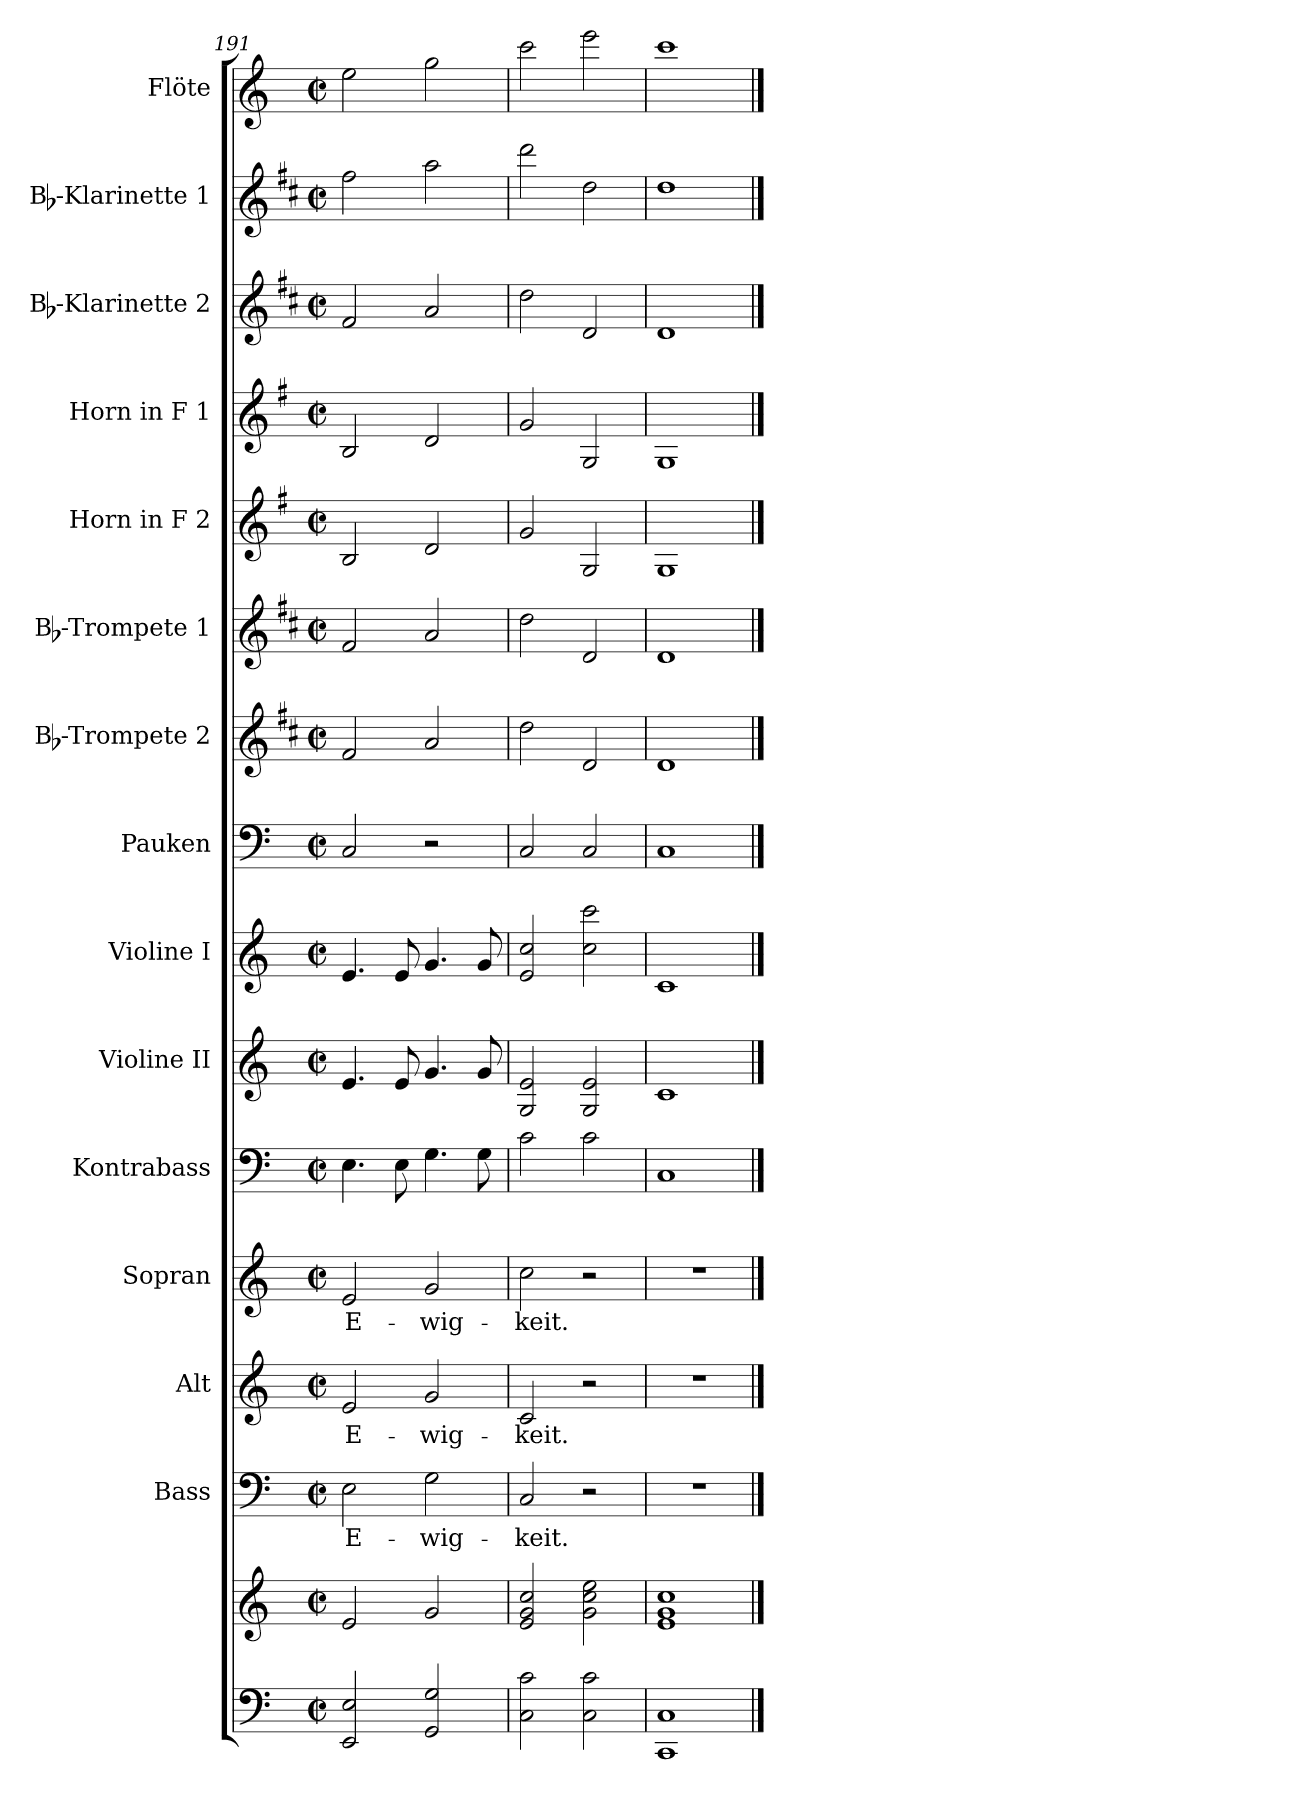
**kern	**kern	**kern	**text	**kern	**text	**kern	**text	**kern	**kern	**kern	**kern	**kern	**kern	**kern	**kern	**kern	**kern	**kern
*part15	*part15	*part14	*part14	*part13	*part13	*part12	*part12	*part11	*part10	*part9	*part8	*part7	*part6	*part5	*part4	*part3	*part2	*part1
*staff16	*staff15	*staff14	*staff14	*staff13	*staff13	*staff12	*staff12	*staff11	*staff10	*staff9	*staff8	*staff7	*staff6	*staff5	*staff4	*staff3	*staff2	*staff1
*	*	*I"Bass	*	*I"Alt	*	*I"Sopran	*	*I"Kontrabass	*I"Violine II	*I"Violine I	*I"Pauken	*I"Bb-Trompete 2	*I"Bb-Trompete 1	*I"Horn in F 2	*I"Horn in F 1	*I"Bb-Klarinette 2	*I"Bb-Klarinette 1	*I"Flöte
*	*	*I'B.	*	*I'A.	*	*I'S.	*	*I'Kb.	*I'Vl. II	*I'Vl. I	*I'Pk.	*I'Bb Trp. 2	*I'Bb Trp. 1	*	*	*I'Bb Kl. 2	*I'Bb Kl. 1	*I'Fl.
*clefF4	*clefG2	*clefF4	*	*clefG2	*	*clefG2	*	*clefF4	*clefG2	*clefG2	*clefF4	*clefG2	*clefG2	*clefG2	*clefG2	*clefG2	*clefG2	*clefG2
*	*	*	*	*	*	*	*	*ITrd7c12	*	*	*	*ITrd1c2	*ITrd1c2	*ITrd4c7	*ITrd4c7	*ITrd1c2	*ITrd1c2	*
*k[]	*k[]	*k[]	*	*k[]	*	*k[]	*	*k[]	*k[]	*k[]	*k[]	*k[]	*k[]	*k[]	*k[]	*k[]	*k[]	*k[]
*C:	*C:	*C:	*	*C:	*	*C:	*	*C:	*C:	*C:	*C:	*C:	*C:	*C:	*C:	*C:	*C:	*C:
*M2/2	*M2/2	*M2/2	*	*M2/2	*	*M2/2	*	*M2/2	*M2/2	*M2/2	*M2/2	*M2/2	*M2/2	*M2/2	*M2/2	*M2/2	*M2/2	*M2/2
*met(c|)	*met(c|)	*met(c|)	*	*met(c|)	*	*met(c|)	*	*met(c|)	*met(c|)	*met(c|)	*met(c|)	*met(c|)	*met(c|)	*met(c|)	*met(c|)	*met(c|)	*met(c|)	*met(c|)
=191	=191	=191	=191	=191	=191	=191	=191	=191	=191	=191	=191	=191	=191	=191	=191	=191	=191	=191
!	!	!	!LO:LY:b	!	!LO:LY:b	!	!LO:LY:b	!	!	!	!	!	!	!	!	!	!	!
2EE/ 2E/	2e/	2E\	E-	2e/	E-	2e/	E-	4.EE\	4.e/	4.e/	2C/	2e/	2e/	2E/	2E/	2e/	2ee\	2ee\
.	.	.	.	.	.	.	.	8EE\	8e/	8e/	.	.	.	.	.	.	.	.
!	!	!	!LO:LY:b	!	!LO:LY:b	!	!LO:LY:b	!	!	!	!	!	!	!	!	!	!	!
2GG/ 2G/	2g/	2G\	-wig-	2g/	-wig-	2g/	-wig-	4.GG\	4.g/	4.g/	2r	2g/	2g/	2G/	2G/	2g/	2gg\	2gg\
.	.	.	.	.	.	.	.	8GG\	8g/	8g/	.	.	.	.	.	.	.	.
=192	=192	=192	=192	=192	=192	=192	=192	=192	=192	=192	=192	=192	=192	=192	=192	=192	=192	=192
!	!	!	!LO:LY:b	!	!LO:LY:b	!	!LO:LY:b	!	!	!	!	!	!	!	!	!	!	!
2C\ 2c\	2e/ 2g/ 2cc/	2C/	-keit.	2c/	-keit.	2cc\	-keit.	2C\	2G/ 2e/	2e/ 2cc/	2C/	2cc\	2cc\	2c/	2c/	2cc\	2ccc\	2ccc\
2C\ 2c\	2g\ 2cc\ 2ee\	2r	.	2r	.	2r	.	2C\	2G/ 2e/	2cc\ 2ccc\	2C/	2c/	2c/	2C/	2C/	2c/	2cc\	2eee\
=193	=193	=193	=193	=193	=193	=193	=193	=193	=193	=193	=193	=193	=193	=193	=193	=193	=193	=193
1CC 1C	1e 1g 1cc	1r	.	1r	.	1r	.	1CC	1c	1c	1C	1c	1c	1C	1C	1c	1cc	1ccc
==	==	==	==	==	==	==	==	==	==	==	==	==	==	==	==	==	==	==
*-	*-	*-	*-	*-	*-	*-	*-	*-	*-	*-	*-	*-	*-	*-	*-	*-	*-	*-
